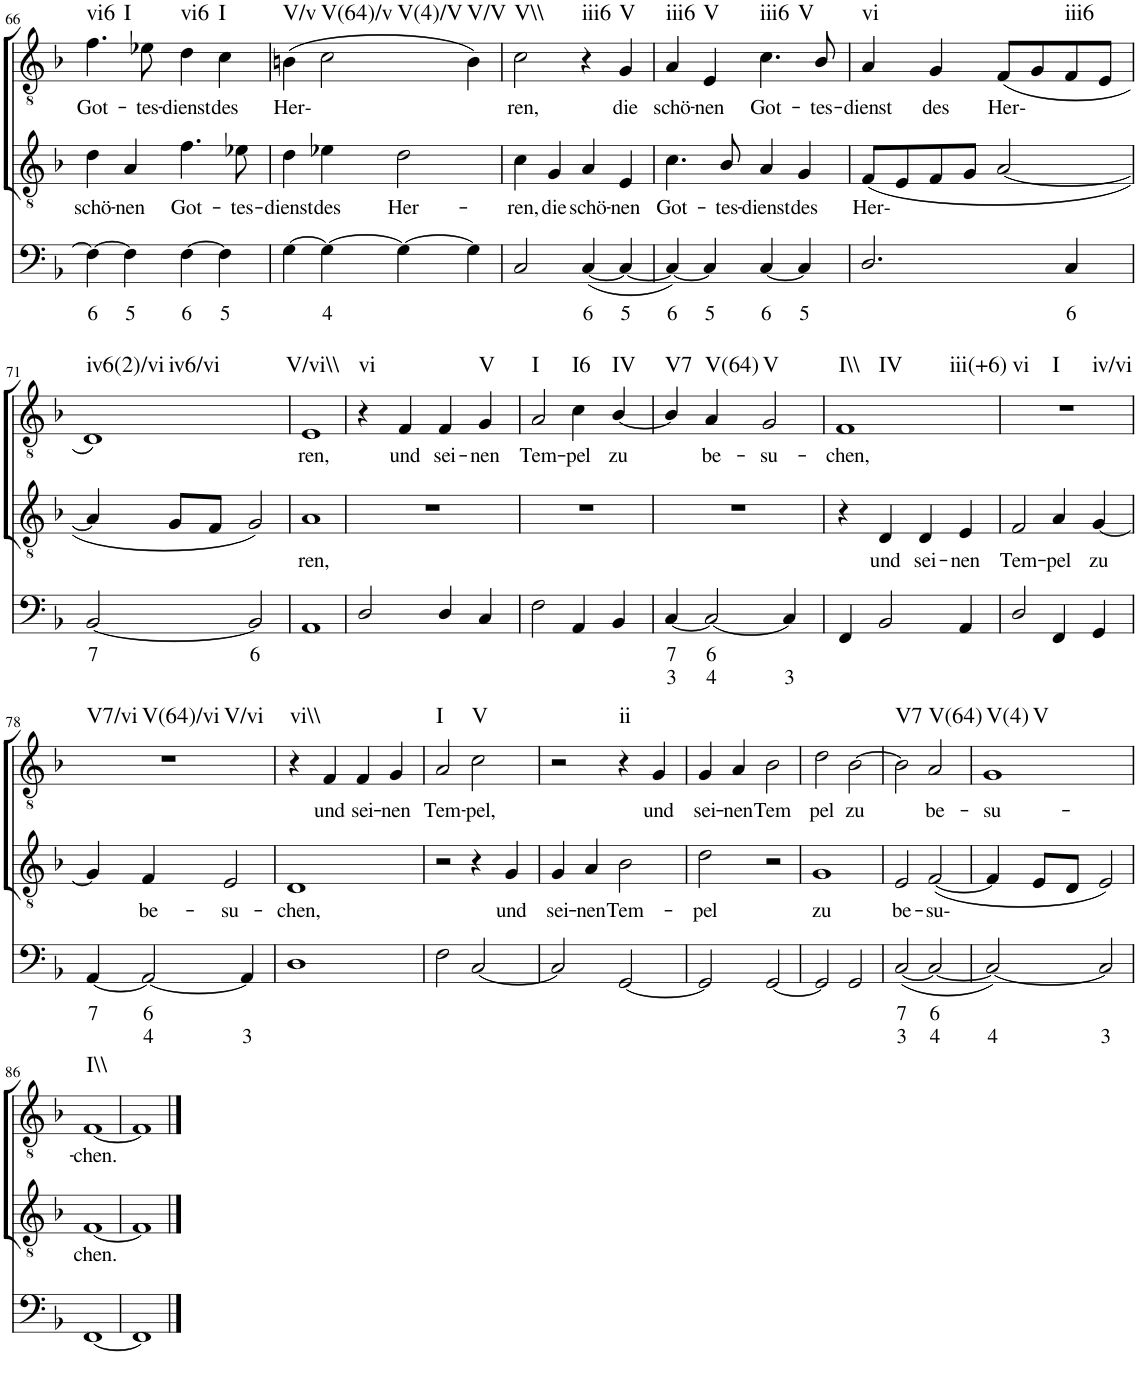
**kern	**text	**text	**kern	**text	**kern	**text	**harte
*part3	*part3	*part3	*part2	*part2	*part1	*part1	*part1
*staff3	*staff3	*staff3	*staff2	*staff2	*staff1	*staff1	*
*I"Continuo	*	*	*I"Tenor II	*	*I"Tenor I	*	*
!!LO:PB:g=z
*clefF4	*	*	*clefGv2	*	*clefGv2	*	*
*k[b-]	*	*	*k[b-]	*	*k[b-]	*	*
*M4/4	*	*	*M4/4	*	*M4/4	*	*
=66	=66	=66	=66	=66	=66	=66	=66
!	!LO:LY:b	!	!	!LO:LY:b	!	!LO:LY:b	!LO:H:n=1:kt=vi6
!	!	!	!	!	!	!	!LO:H:n=2:kt=I
4F\_	6	.	4d\	schö-	4.f\	Got-	N N
!	!LO:LY:b	!	!	!LO:LY:b	!	!	!
4F\]	5	.	4A/	nen	.	.	.
!	!	!	!	!	!	!LO:LY:b	!
.	.	.	.	.	8e-X\	tes-	.
!	!LO:LY:b	!	!	!LO:LY:b	!	!LO:LY:b	!LO:H:kt=vi6
[4F\	6	.	4.f\	Got-	4d\	dienst	N
!	!LO:LY:b	!	!	!	!	!LO:LY:b	!LO:H:kt=I
4F\]	5	.	.	.	4c\	des	N
!	!	!	!	!LO:LY:b	!	!	!
.	.	.	8e-X\	tes-	.	.	.
=67	=67	=67	=67	=67	=67	=67	=67
!	!	!	!	!LO:LY:b	!	!LO:LY:b	!LO:H:kt=V/v
[4G\	.	.	4d\	dienst	(4Bn\	Her-	N
!	!LO:LY:b	!	!	!LO:LY:b	!	!	!LO:H:n=1:kt=V(64)/v
!	!	!	!	!	!	!	!LO:H:n=2:kt=V(4)/V
4G\_	4	.	4e-X\	des	2c\	.	N N
!	!	!	!	!LO:LY:b	!	!	!
4G\_	.	.	2d\	Her-	.	.	.
!	!	!	!	!	!	!	!LO:H:kt=V/V
4G\]	.	.	.	.	4B\)	.	N
=68	=68	=68	=68	=68	=68	=68	=68
!	!	!	!	!LO:LY:b	!	!LO:LY:b	!LO:H:kt=V\\
2C/	.	.	4c\	ren,	2c\	ren,	N
!	!	!	!	!LO:LY:b	!	!	!
.	.	.	4G/	die	.	.	.
!	!LO:LY:b	!	!	!LO:LY:b	!	!	!LO:H:kt=iii6
([4C/	6	.	4A/	schö-	4r	.	N
!	!LO:LY:b	!	!	!LO:LY:b	!	!LO:LY:b	!LO:H:kt=V
4C/_	5	.	4E/	nen	4G/	die	N
=69	=69	=69	=69	=69	=69	=69	=69
!	!LO:LY:b	!	!	!LO:LY:b	!	!LO:LY:b	!LO:H:kt=iii6
4C/_)	6	.	4.c\	Got-	4A/	schö-	N
!	!LO:LY:b	!	!	!	!	!LO:LY:b	!LO:H:kt=V
4C/]	5	.	.	.	4E/	nen	N
!	!	!	!	!LO:LY:b	!	!	!
.	.	.	8B-/	tes-	.	.	.
!	!LO:LY:b	!	!	!LO:LY:b	!	!LO:LY:b	!LO:H:n=1:kt=iii6
!	!	!	!	!	!	!	!LO:H:n=2:kt=V
[4C/	6	.	4A/	dienst	4.c\	Got-	N N
!	!LO:LY:b	!	!	!LO:LY:b	!	!	!
4C/]	5	.	4G/	des	.	.	.
!	!	!	!	!	!	!LO:LY:b	!
.	.	.	.	.	8B-/	tes-	.
=70	=70	=70	=70	=70	=70	=70	=70
!	!	!	!	!LO:LY:b	!	!LO:LY:b	!LO:H:kt=vi
2.D/	.	.	(8F/L	Her-	4A/	dienst	N
.	.	.	8E/	.	.	.	.
!	!	!	!	!	!	!LO:LY:b	!
.	.	.	8F/	.	4G/	des	.
.	.	.	8G/J	.	.	.	.
!	!	!	!	!	!	!LO:LY:b	!
.	.	.	[2A/	.	(8F/L	Her-	.
.	.	.	.	.	8G/	.	.
!	!LO:LY:b	!	!	!	!	!	!LO:H:kt=iii6
4C/	6	.	.	.	8F/	.	N
.	.	.	.	.	8E/J	.	.
!!LO:LB:g=z
=71	=71	=71	=71	=71	=71	=71	=71
!	!LO:LY:b	!	!	!	!	!	!LO:H:n=1:kt=iv6(2)/vi
!	!	!	!	!	!	!	!LO:H:n=2:kt=iv6/vi
[2BB-/	7	.	4A/]	.	1D)	.	N N
.	.	.	8G/L	.	.	.	.
.	.	.	8F/J	.	.	.	.
!	!LO:LY:b	!	!	!	!	!	!
2BB-/]	6	.	2G/)	.	.	.	.
=72	=72	=72	=72	=72	=72	=72	=72
!	!	!	!	!LO:LY:b	!	!LO:LY:b	!LO:H:kt=V/vi\\
1AA	.	.	1A	ren,	1E	ren,	N
=73	=73	=73	=73	=73	=73	=73	=73
!	!	!	!	!	!	!	!LO:H:kt=vi
2D/	.	.	1r	.	4r	.	N
!	!	!	!	!	!	!LO:LY:b	!
.	.	.	.	.	4F/	und	.
!	!	!	!	!	!	!LO:LY:b	!
4D/	.	.	.	.	4F/	sei-	.
!	!	!	!	!	!	!LO:LY:b	!LO:H:kt=V
4C/	.	.	.	.	4G/	nen	N
=74	=74	=74	=74	=74	=74	=74	=74
!	!	!	!	!	!	!LO:LY:b	!LO:H:kt=I
2F\	.	.	1r	.	2A/	Tem-	N
!	!	!	!	!	!	!LO:LY:b	!LO:H:kt=I6
4AA/	.	.	.	.	4c\	pel	N
!	!	!	!	!	!	!LO:LY:b	!LO:H:kt=IV
4BB-/	.	.	.	.	[4B-/	zu	N
=75	=75	=75	=75	=75	=75	=75	=75
!	!LO:LY:b	!LO:LY:b	!	!	!	!	!LO:H:kt=V7
[4C/	7	3	1r	.	4B-/]	.	N
!	!LO:LY:b	!LO:LY:b	!	!	!	!LO:LY:b	!LO:H:kt=V(64)
2C/_	6	4	.	.	4A/	be-	N
!	!	!	!	!	!	!LO:LY:b	!LO:H:kt=V
.	.	.	.	.	2G/	su-	N
!	!	!LO:LY:b	!	!	!	!	!
4C/]	.	3	.	.	.	.	.
=76	=76	=76	=76	=76	=76	=76	=76
!	!	!	!	!	!	!LO:LY:b	!LO:H:n=1:kt=I\\
!	!	!	!	!	!	!	!LO:H:n=2:kt=IV
!	!	!	!	!	!	!	!LO:H:n=3:kt=iii(+6)
4FF/	.	.	4r	.	1F	chen,	N N N
!	!	!	!	!LO:LY:b	!	!	!
2BB-/	.	.	4D/	und	.	.	.
!	!	!	!	!LO:LY:b	!	!	!
.	.	.	4D/	sei-	.	.	.
!	!	!	!	!LO:LY:b	!	!	!
4AA/	.	.	4E/	nen	.	.	.
=77	=77	=77	=77	=77	=77	=77	=77
!	!	!	!	!LO:LY:b	!	!	!LO:H:n=1:kt=vi
!	!	!	!	!	!	!	!LO:H:n=2:kt=I
!	!	!	!	!	!	!	!LO:H:n=3:kt=iv/vi
2D/	.	.	2F/	Tem-	1r	.	N N N
!	!	!	!	!LO:LY:b	!	!	!
4FF/	.	.	4A/	pel	.	.	.
!	!	!	!	!LO:LY:b	!	!	!
4GG/	.	.	[4G/	zu	.	.	.
!!LO:LB:g=z
=78	=78	=78	=78	=78	=78	=78	=78
!	!LO:LY:b	!	!	!	!	!	!LO:H:n=1:kt=V7/vi
!	!	!	!	!	!	!	!LO:H:n=2:kt=V(64)/vi
!	!	!	!	!	!	!	!LO:H:n=3:kt=V/vi
[4AA/	7	.	4G/]	.	1r	.	N N N
!	!LO:LY:b	!LO:LY:b	!	!LO:LY:b	!	!	!
2AA/_	6	4	4F/	be-	.	.	.
!	!	!	!	!LO:LY:b	!	!	!
.	.	.	2E/	su-	.	.	.
!	!	!LO:LY:b	!	!	!	!	!
4AA/]	.	3	.	.	.	.	.
=79	=79	=79	=79	=79	=79	=79	=79
!	!	!	!	!LO:LY:b	!	!	!LO:H:kt=vi\\
1D	.	.	1D	chen,	4r	.	N
!	!	!	!	!	!	!LO:LY:b	!
.	.	.	.	.	4F/	und	.
!	!	!	!	!	!	!LO:LY:b	!
.	.	.	.	.	4F/	sei-	.
!	!	!	!	!	!	!LO:LY:b	!
.	.	.	.	.	4G/	nen	.
=80	=80	=80	=80	=80	=80	=80	=80
!	!	!	!	!	!	!LO:LY:b	!LO:H:kt=I
2F\	.	.	2r	.	2A/	Tem-	N
!	!	!	!	!	!	!LO:LY:b	!LO:H:kt=V
[2C/	.	.	4r	.	2c\	pel,	N
!	!	!	!	!LO:LY:b	!	!	!
.	.	.	4G/	und	.	.	.
=81	=81	=81	=81	=81	=81	=81	=81
!	!	!	!	!LO:LY:b	!	!	!
2C/]	.	.	4G/	sei-	2r	.	.
!	!	!	!	!LO:LY:b	!	!	!
.	.	.	4A/	nen	.	.	.
!	!	!	!	!LO:LY:b	!	!	!LO:H:kt=ii
[2GG/	.	.	2B-\	Tem-	4r	.	N
!	!	!	!	!	!	!LO:LY:b	!
.	.	.	.	.	4G/	und	.
=82	=82	=82	=82	=82	=82	=82	=82
!	!	!	!	!LO:LY:b	!	!LO:LY:b	!
2GG/]	.	.	2d\	pel	4G/	sei-	.
!	!	!	!	!	!	!LO:LY:b	!
.	.	.	.	.	4A/	nen	.
!	!	!	!	!	!	!LO:LY:b	!
[2GG/	.	.	2r	.	2B-\	Tem	.
=83	=83	=83	=83	=83	=83	=83	=83
!	!	!	!	!LO:LY:b	!	!LO:LY:b	!
2GG/]	.	.	1G	zu	2d\	pel	.
!	!	!	!	!	!	!LO:LY:b	!
2GG/	.	.	.	.	[2B-\	zu	.
=84	=84	=84	=84	=84	=84	=84	=84
!	!LO:LY:b	!LO:LY:b	!	!LO:LY:b	!	!	!LO:H:kt=V7
([2C/	7	3	2E/	be-	2B-\]	.	N
!	!LO:LY:b	!LO:LY:b	!	!LO:LY:b	!	!LO:LY:b	!LO:H:kt=V(64)
2C/_	6	4	([2F/	su-	2A/	be-	N
=85	=85	=85	=85	=85	=85	=85	=85
!	!	!LO:LY:b	!	!	!	!LO:LY:b	!LO:H:n=1:kt=V(4)
!	!	!	!	!	!	!	!LO:H:n=2:kt=V
2C/_)	.	4	4F/]	.	1G	su-	N N
.	.	.	8E/L	.	.	.	.
.	.	.	8D/J	.	.	.	.
!	!	!LO:LY:b	!	!	!	!	!
2C/]	.	3	2E/)	.	.	.	.
!!LO:LB:g=z
=86	=86	=86	=86	=86	=86	=86	=86
!	!	!	!	!LO:LY:b	!	!LO:LY:b	!LO:H:kt=I\\
[1FF	.	.	[1F	chen.	[1F	chen.	N
=87	=87	=87	=87	=87	=87	=87	=87
1FF]	.	.	1F]	.	1F]	.	.
==	==	==	==	==	==	==	==
*-	*-	*-	*-	*-	*-	*-	*-
